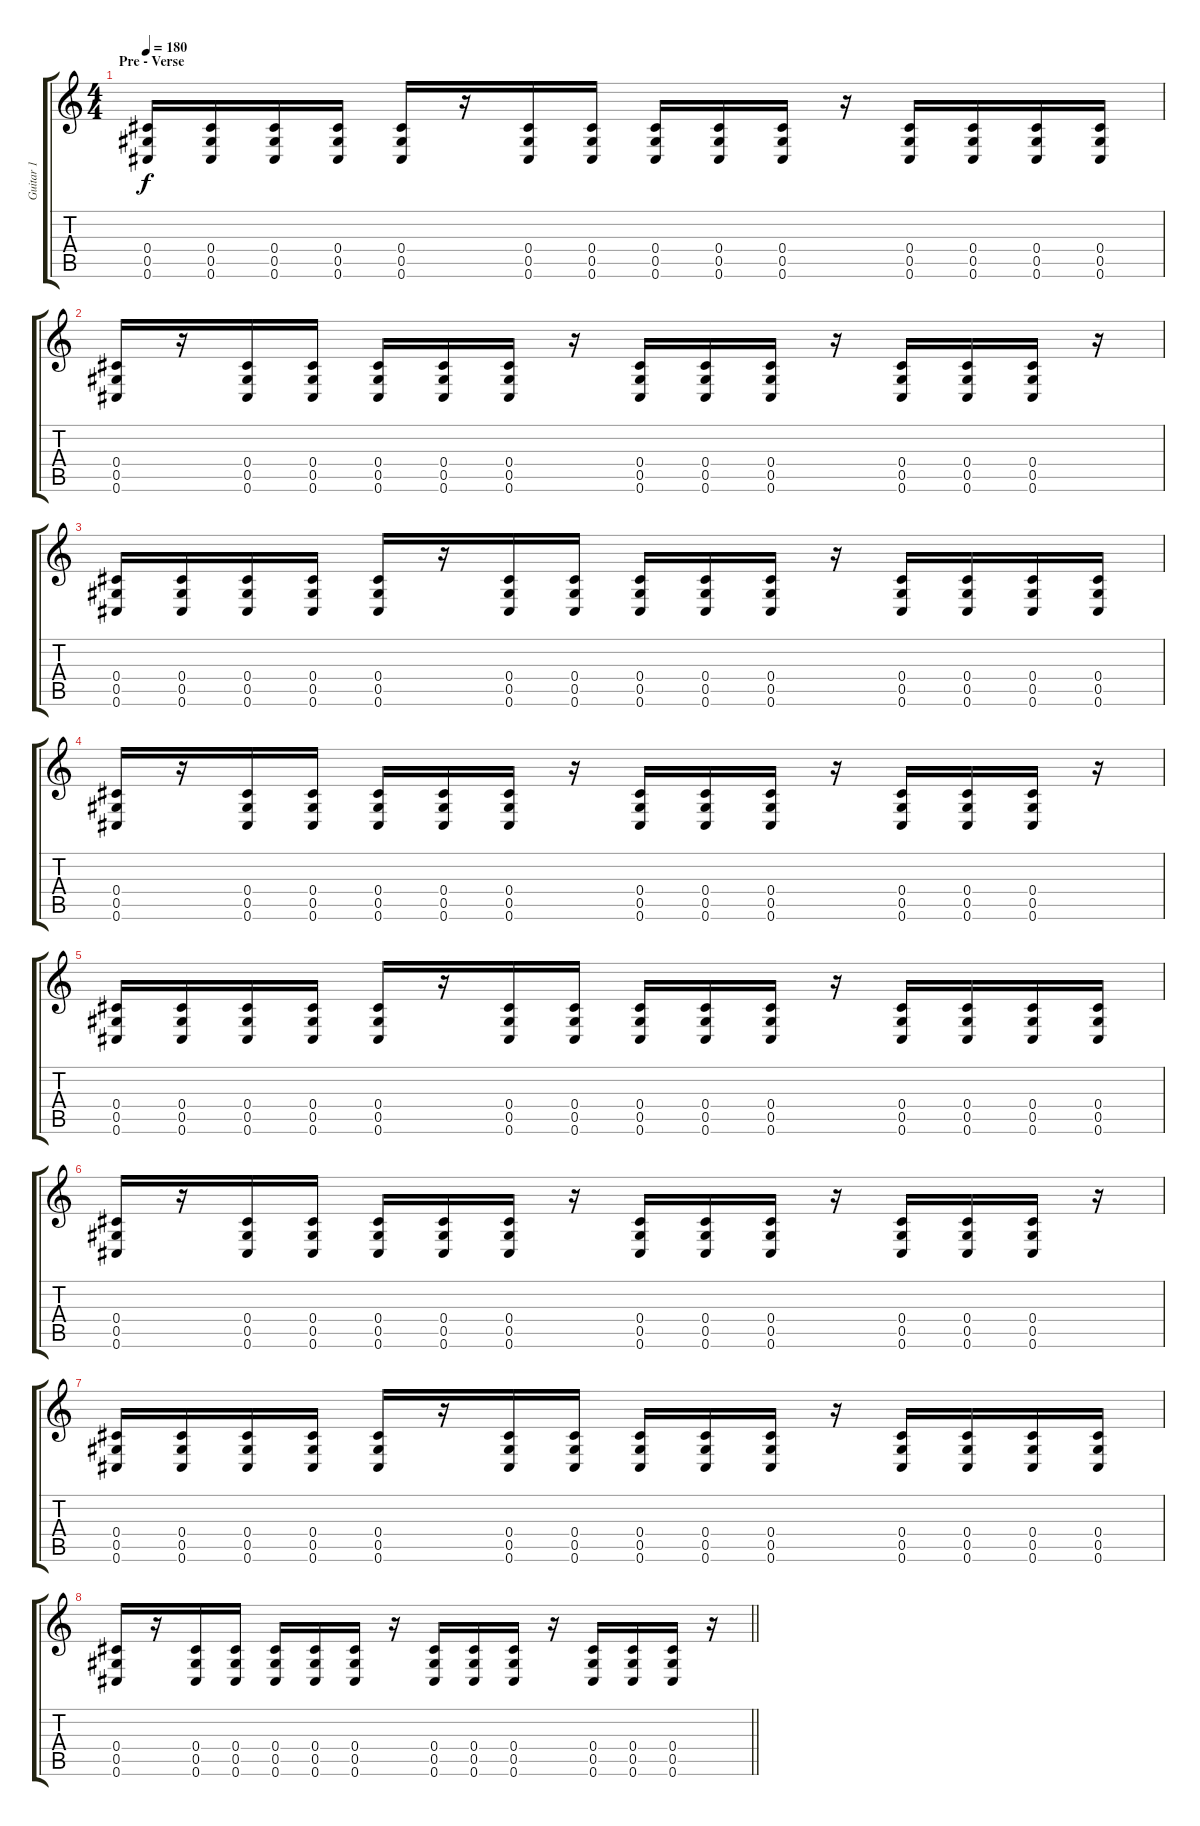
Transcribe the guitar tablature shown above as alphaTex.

\track ("Guitar 1" "Guitar 1") {instrument distortionguitar}
\staff {score tabs}
\tuning (E4 Bb3 Gb3 Db3 Ab2 Db2) {hide}
\ts (4 4)
\section ("" "Pre - Verse")
\tempo 180
\clef g2
\ks c
(0.4 0.5 0.6).16{dy f} (0.4 0.5 0.6).16 (0.4 0.5 0.6).16 (0.4 0.5 0.6).16 (0.4 0.5 0.6).16 r.16 (0.4 0.5 0.6).16 (0.4 0.5 0.6).16 (0.4 0.5 0.6).16 (0.4 0.5 0.6).16 (0.4 0.5 0.6).16 r.16 (0.4 0.5 0.6).16 (0.4 0.5 0.6).16 (0.4 0.5 0.6).16 (0.4 0.5 0.6).16 |
(0.4 0.5 0.6).16 r.16 (0.4 0.5 0.6).16 (0.4 0.5 0.6).16 (0.4 0.5 0.6).16 (0.4 0.5 0.6).16 (0.4 0.5 0.6).16 r.16 (0.4 0.5 0.6).16 (0.4 0.5 0.6).16 (0.4 0.5 0.6).16 r.16 (0.4 0.5 0.6).16 (0.4 0.5 0.6).16 (0.4 0.5 0.6).16 r.16 |
(0.4 0.5 0.6).16 (0.4 0.5 0.6).16 (0.4 0.5 0.6).16 (0.4 0.5 0.6).16 (0.4 0.5 0.6).16 r.16 (0.4 0.5 0.6).16 (0.4 0.5 0.6).16 (0.4 0.5 0.6).16 (0.4 0.5 0.6).16 (0.4 0.5 0.6).16 r.16 (0.4 0.5 0.6).16 (0.4 0.5 0.6).16 (0.4 0.5 0.6).16 (0.4 0.5 0.6).16 |
(0.4 0.5 0.6).16 r.16 (0.4 0.5 0.6).16 (0.4 0.5 0.6).16 (0.4 0.5 0.6).16 (0.4 0.5 0.6).16 (0.4 0.5 0.6).16 r.16 (0.4 0.5 0.6).16 (0.4 0.5 0.6).16 (0.4 0.5 0.6).16 r.16 (0.4 0.5 0.6).16 (0.4 0.5 0.6).16 (0.4 0.5 0.6).16 r.16 |
(0.4 0.5 0.6).16 (0.4 0.5 0.6).16 (0.4 0.5 0.6).16 (0.4 0.5 0.6).16 (0.4 0.5 0.6).16 r.16 (0.4 0.5 0.6).16 (0.4 0.5 0.6).16 (0.4 0.5 0.6).16 (0.4 0.5 0.6).16 (0.4 0.5 0.6).16 r.16 (0.4 0.5 0.6).16 (0.4 0.5 0.6).16 (0.4 0.5 0.6).16 (0.4 0.5 0.6).16 |
(0.4 0.5 0.6).16 r.16 (0.4 0.5 0.6).16 (0.4 0.5 0.6).16 (0.4 0.5 0.6).16 (0.4 0.5 0.6).16 (0.4 0.5 0.6).16 r.16 (0.4 0.5 0.6).16 (0.4 0.5 0.6).16 (0.4 0.5 0.6).16 r.16 (0.4 0.5 0.6).16 (0.4 0.5 0.6).16 (0.4 0.5 0.6).16 r.16 |
(0.4 0.5 0.6).16 (0.4 0.5 0.6).16 (0.4 0.5 0.6).16 (0.4 0.5 0.6).16 (0.4 0.5 0.6).16 r.16 (0.4 0.5 0.6).16 (0.4 0.5 0.6).16 (0.4 0.5 0.6).16 (0.4 0.5 0.6).16 (0.4 0.5 0.6).16 r.16 (0.4 0.5 0.6).16 (0.4 0.5 0.6).16 (0.4 0.5 0.6).16 (0.4 0.5 0.6).16 |
\barLineRight lightlight
(0.4 0.5 0.6).16 r.16 (0.4 0.5 0.6).16 (0.4 0.5 0.6).16 (0.4 0.5 0.6).16 (0.4 0.5 0.6).16 (0.4 0.5 0.6).16 r.16 (0.4 0.5 0.6).16 (0.4 0.5 0.6).16 (0.4 0.5 0.6).16 r.16 (0.4 0.5 0.6).16 (0.4 0.5 0.6).16 (0.4 0.5 0.6).16 r.16
